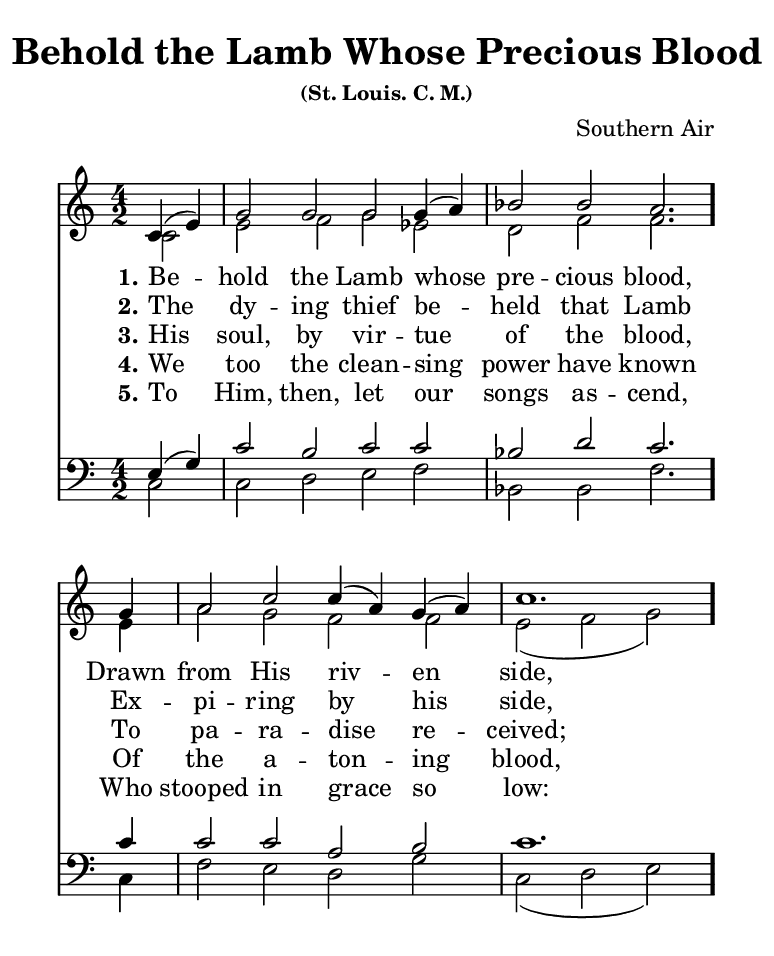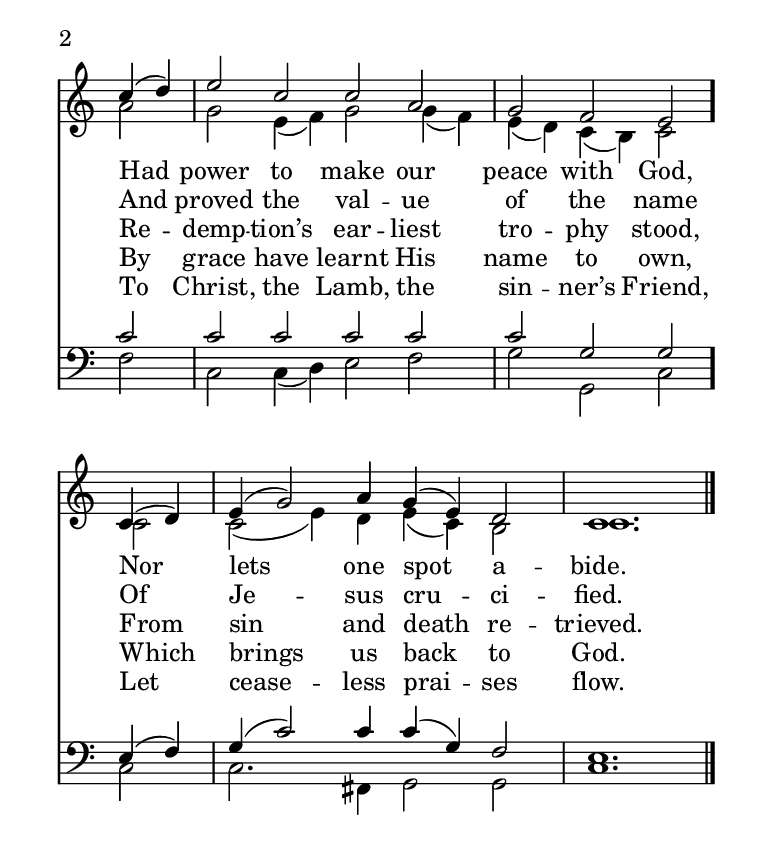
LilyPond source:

\include "common/global.ily"
\paper {
  \include "common/paper.ily"
  ragged-bottom = ##t
  ragged-last-bottom = ##t
  systems-per-page = 2
  %page-count = ##f
}

\header{
  title = "Behold the Lamb Whose Precious Blood"
  subsubtitle = "(St. Louis. C. M.)"
  %meter = "C.M."
  poet = ""
  composer = "Southern Air"
  %copyright = ""
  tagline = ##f
}

% for fermata in MIDI
ta = { \tempo 2=80 }
tb = { \tempo 2=40 }

global = {
  \include "common/overrides.ily"
  \override Staff.TimeSignature #'style = #'()
  \time 4/2
  \override Score.MetronomeMark #'transparent = ##t % hide all fermata changes too
  \ta
  \key c \major
  \partial 2
  \autoBeamOff
}

notesSoprano = {
\global
\relative c' {

  { c4( e4) | g2 g2 g2 g4( a4) | bes2 bes2 a2. }
  { g4 | a2 c2 c4( a4) g4( a4) | c1. }
  { c4( d4) | e2 c2 c2 a2 | g2 f2 e2 }
%  { c4( d4) | e4( g4) a4 g4( e4) | d2 c1 } % this is how it looks in my probably-mismarked photocopy
  { c4( d4) | e4( g2) a4 g4( e4) d2 | c1. } % I changed the c1 to a c1. at the end to make it fit, and moved the barcheck

  \bar "|."

}
}

notesAlto = {
\global
\relative e' {

  { c2 | e2 f2 g2 ees2 | d2 f2 f2. }
  { e4 | a2 g2 f2 f2 | e2( f2 g2) }
  { a2 | g2 e4( f4) g2 g4( f4) | e4( d4) c4( b4) c2 }
  { c2 | c2( e4) d4 e4( c4) b2 | c1. }

}
}

notesTenor = {
\global
\relative a {

  { e4( g4) | c2 b2 c2 c2 | bes2 d2 c2. }
  { c4 | c2 c2 a2 b2 | c1. }
  { c2 | c2 c2 c2 c2 | c2 g2 g2 }
  { e4( f4) | g4( c2) c4 c4( g4) f2 | e1. }

}
}

notesBass = {
\global
\relative f {

  { c2 | c2 d2 e2 f2 | bes,2 bes2 f'2. }
  { c4 | f2 e2 d2 g2 | c,2( d2 e2) }
  { f2 | c2 c4( d4) e2 f2 | g2 g,2 c2 }
  { c2 | c2. fis,4 g2 g2 | c1. }

}
}

wordsA = \lyricmode {
\set stanza = "1."

Be -- hold the Lamb whose pre -- cious blood, \bar "."
Drawn from His riv -- en side, \bar "." \break
Had power to make our peace with God, \bar "."
Nor lets one spot a -- bide. \bar "." \break

}

wordsB = \lyricmode {
\set stanza = "2."

The dy -- ing thief be -- held that Lamb
Ex -- pi -- ring by his side,
And proved the val -- ue of the name
Of Je -- sus cru -- ci -- fied.

}

wordsC = \lyricmode {
\set stanza = "3."

His soul, by vir -- tue of the blood,
To pa -- ra -- dise re -- ceived;
Re -- demp -- tion’s ear -- liest tro -- phy stood,
From sin and death re -- trieved.

}

wordsD = \lyricmode {
\set stanza = "4."

We too the clean -- sing power have known
Of the a -- ton -- ing blood,
By grace have learnt His name to own,
Which brings us back to God.

}

wordsE = \lyricmode {
\set stanza = "5."

To Him, then, let our songs as -- cend,
Who stooped in grace so low:
To Christ, the Lamb, the sin -- ner’s Friend,
Let cease -- less prai -- ses flow.

}

\score {
  \context ChoirStaff <<
    \context Staff = upper <<
      \set ChoirStaff.systemStartDelimiter = #'SystemStartBar
      \context Voice  = sopranos { \voiceOne << \notesSoprano >> }
      \context Voice  = altos { \voiceTwo << \notesAlto >> }
      \context Lyrics = one   \lyricsto sopranos \wordsA
      \context Lyrics = two   \lyricsto sopranos \wordsB
      \context Lyrics = three \lyricsto sopranos \wordsC
      \context Lyrics = four  \lyricsto sopranos \wordsD
      \context Lyrics = five  \lyricsto sopranos \wordsE
    >>
    \context Staff = men <<
      \clef bass
      \context Voice  = tenors { \voiceOne << \notesTenor >> }
      \context Voice  = basses { \voiceTwo << \notesBass >> }
    >>
  >>
  \layout {
    \include "common/layout.ily"
  }
  \midi{
    \include "common/midi.ily"
  }
}

\version "2.14.1"  % necessary for upgrading to future LilyPond versions.

% vi:set et ts=2 sw=2 ai nocindent syntax=lilypond
